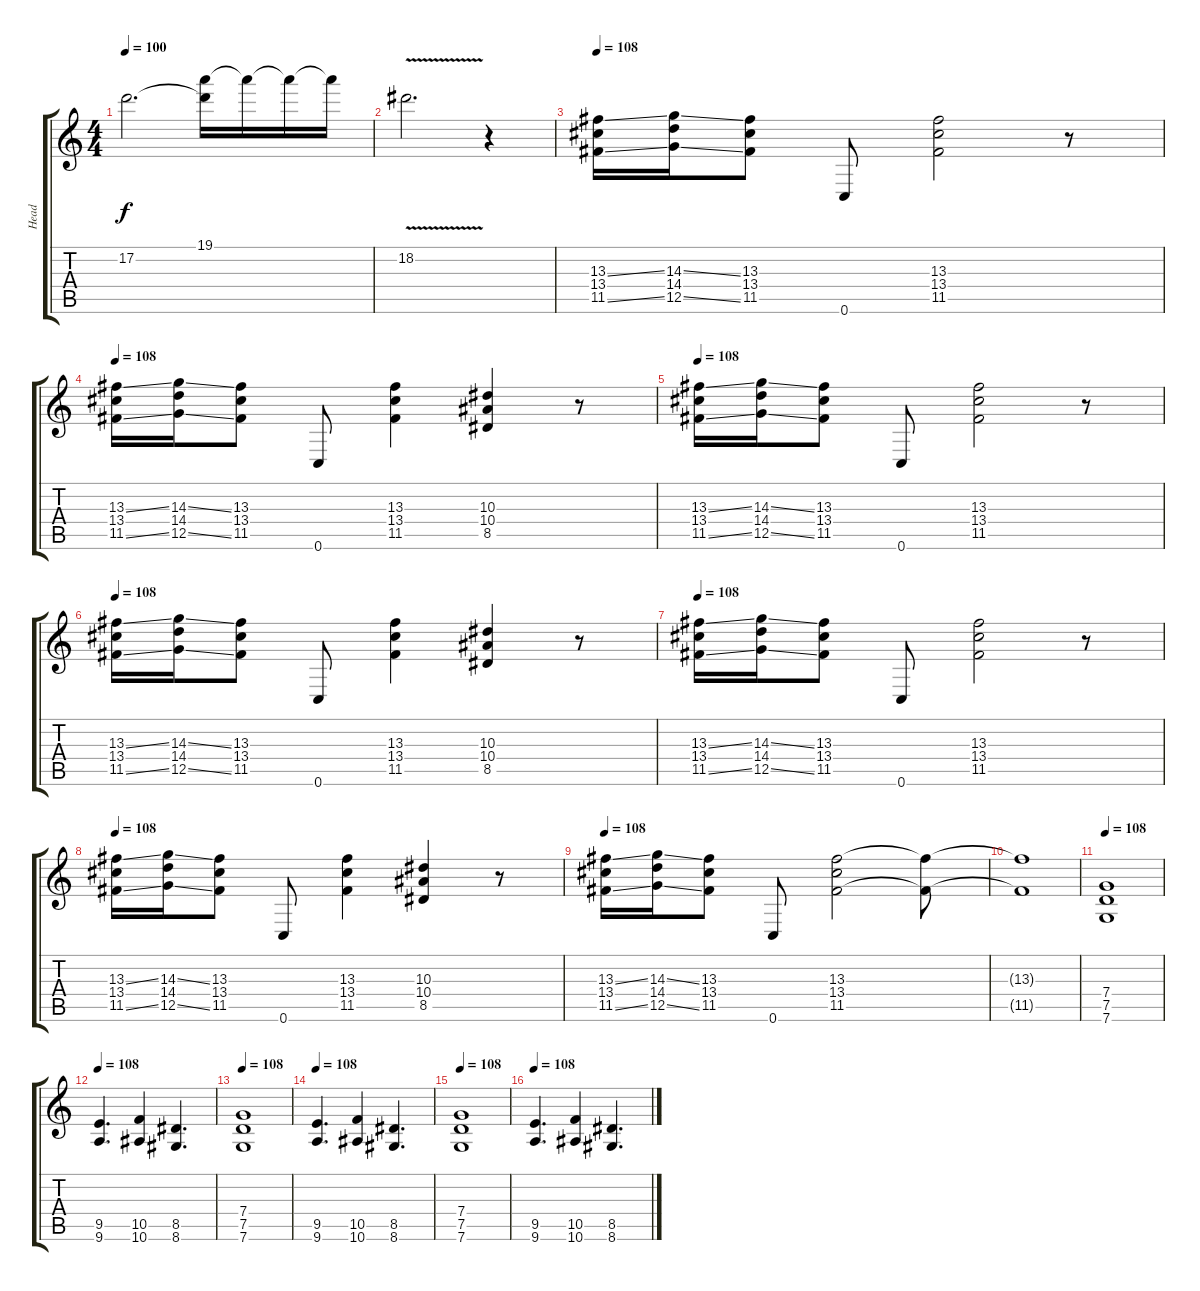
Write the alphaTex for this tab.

\track ("Head" "Head") {instrument distortionguitar}
\staff {score tabs}
\tuning (D4 A3 F3 C3 G2 C2) {hide}
\ts (4 4)
\tempo 100
\clef g2
\ks c
17.2.2{d dy f} (19.1 17.2{t}).16 19.1{t}.16 19.1{t}.16 19.1{t}.16 |
18.2{v}.2{d} r.4 |
\tempo 108
(13.3{ss} 13.4 11.5{ss}).16{volume 12 balance 8 instrument distortionguitar} (14.3{ss} 14.4 12.5{ss}).16 (13.3 13.4 11.5).8 0.6.8 (13.3 13.4 11.5).2 r.8 |
\tempo 108
(13.3{ss} 13.4 11.5{ss}).16{volume 12 balance 8} (14.3{ss} 14.4 12.5{ss}).16 (13.3 13.4 11.5).8 0.6.8 (13.3 13.4 11.5).4 (10.3 10.4 8.5).4 r.8 |
\tempo 108
(13.3{ss} 13.4 11.5{ss}).16{volume 12 balance 8 instrument distortionguitar} (14.3{ss} 14.4 12.5{ss}).16 (13.3 13.4 11.5).8 0.6.8 (13.3 13.4 11.5).2 r.8 |
\tempo 108
(13.3{ss} 13.4 11.5{ss}).16{volume 12 balance 8} (14.3{ss} 14.4 12.5{ss}).16 (13.3 13.4 11.5).8 0.6.8 (13.3 13.4 11.5).4 (10.3 10.4 8.5).4 r.8 |
\tempo 108
(13.3{ss} 13.4 11.5{ss}).16{volume 12 balance 8 instrument distortionguitar} (14.3{ss} 14.4 12.5{ss}).16 (13.3 13.4 11.5).8 0.6.8 (13.3 13.4 11.5).2 r.8 |
\tempo 108
(13.3{ss} 13.4 11.5{ss}).16{volume 12 balance 8} (14.3{ss} 14.4 12.5{ss}).16 (13.3 13.4 11.5).8 0.6.8 (13.3 13.4 11.5).4 (10.3 10.4 8.5).4 r.8 |
\tempo 108
(13.3{ss} 13.4 11.5{ss}).16 (14.3{ss} 14.4 12.5{ss}).16 (13.3 13.4 11.5).8 0.6.8 (13.3 13.4 11.5).2 (13.3{t} 11.5{t}).8 |
(13.3{t} 11.5{t}).1 |
\tempo 108
(7.4 7.5 7.6).1{volume 12 balance 1} |
\tempo 108
(9.5 9.6).4{d} (10.5 10.6).4 (8.5 8.6).4{d} |
\tempo 108
(7.4 7.5 7.6).1{volume 12 balance 1} |
\tempo 108
(9.5 9.6).4{d} (10.5 10.6).4 (8.5 8.6).4{d} |
\tempo 108
(7.4 7.5 7.6).1{volume 12 balance 1} |
\tempo 108
(9.5 9.6).4{d} (10.5 10.6).4 (8.5 8.6).4{d}
